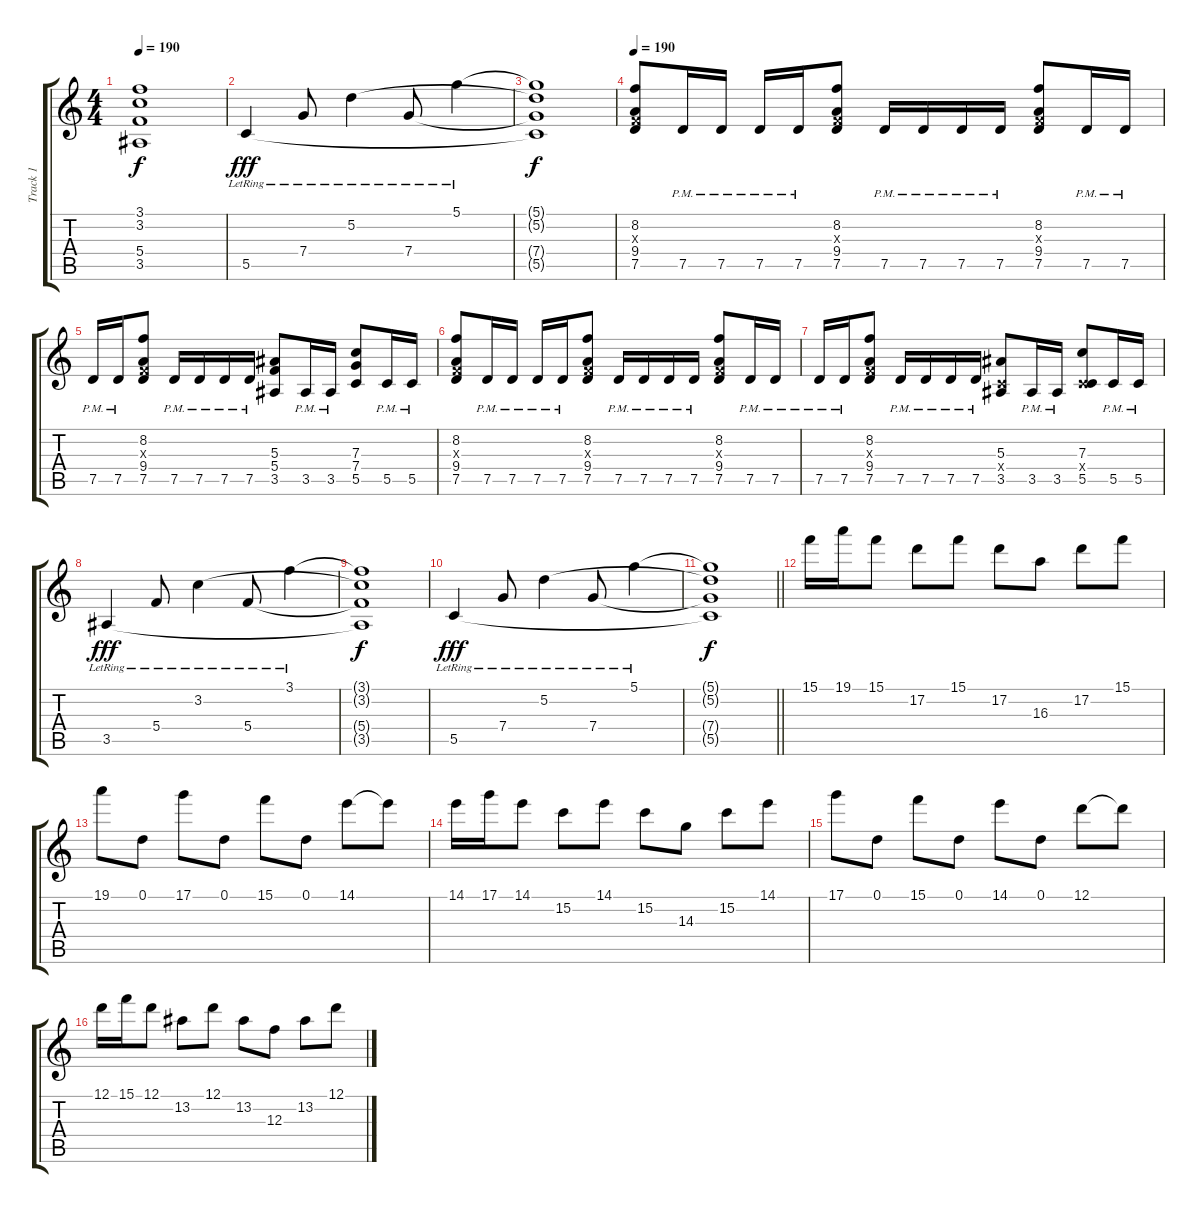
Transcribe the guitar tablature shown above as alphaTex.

\track ("Track 1" "Track 1") {instrument distortionguitar}
\staff {score tabs}
\tuning (D4 A3 F3 C3 G2 C2) {hide}
\ts (4 4)
\tempo 190
\clef g2
\ks c
(3.1{t} 3.2{t} 5.4{t} 3.5{t}).1{dy f} |
5.5{lr}.4{dy fff} 7.4{lr}.8 5.2{lr}.4 7.4{lr}.8 5.1{lr}.4 |
(5.1{t} 5.2{t} 7.4{t} 5.5{t}).1{dy f} |
\tempo 190
(8.2 0.3{x} 9.4 7.5).8 7.5{pm}.16 7.5{pm}.16 7.5{pm}.16 7.5{pm}.16 (8.2 0.3{x} 9.4 7.5).8 7.5{pm}.16 7.5{pm}.16 7.5{pm}.16 7.5{pm}.16 (8.2 0.3{x} 9.4 7.5).8 7.5{pm}.16 7.5{pm}.16 |
7.5{pm}.16 7.5{pm}.16 (8.2 0.3{x} 9.4 7.5).8 7.5{pm}.16 7.5{pm}.16 7.5{pm}.16 7.5{pm}.16 (5.3 5.4 3.5).8 3.5{pm}.16 3.5{pm}.16 (7.3 7.4 5.5).8 5.5{pm}.16 5.5{pm}.16 |
(8.2 0.3{x} 9.4 7.5).8 7.5{pm}.16 7.5{pm}.16 7.5{pm}.16 7.5{pm}.16 (8.2 0.3{x} 9.4 7.5).8 7.5{pm}.16 7.5{pm}.16 7.5{pm}.16 7.5{pm}.16 (8.2 0.3{x} 9.4 7.5).8 7.5{pm}.16 7.5{pm}.16 |
7.5{pm}.16 7.5{pm}.16 (8.2 0.3{x} 9.4 7.5).8 7.5{pm}.16 7.5{pm}.16 7.5{pm}.16 7.5{pm}.16 (5.3 0.4{x} 3.5).8 3.5{pm}.16 3.5{pm}.16 (7.3 0.4{x} 5.5).8 5.5{pm}.16 5.5{pm}.16 |
3.5{lr}.4{dy fff} 5.4{lr}.8 3.2{lr}.4 5.4{lr}.8 3.1{lr}.4 |
(3.1{t} 3.2{t} 5.4{t} 3.5{t}).1{dy f} |
5.5{lr}.4{dy fff} 7.4{lr}.8 5.2{lr}.4 7.4{lr}.8 5.1{lr}.4 |
\barLineRight lightlight
(5.1{t} 5.2{t} 7.4{t} 5.5{t}).1{dy f} |
15.1.16 19.1.16 15.1.8 17.2.8 15.1.8 17.2.8 16.3.8 17.2.8 15.1.8 |
19.1.8 0.1.8 17.1.8 0.1.8 15.1.8 0.1.8 14.1.8 14.1{t}.8 |
14.1.16 17.1.16 14.1.8 15.2.8 14.1.8 15.2.8 14.3.8 15.2.8 14.1.8 |
17.1.8 0.1.8 15.1.8 0.1.8 14.1.8 0.1.8 12.1.8 12.1{t}.8 |
12.1.16 15.1.16 12.1.8 13.2.8 12.1.8 13.2.8 12.3.8 13.2.8 12.1.8
